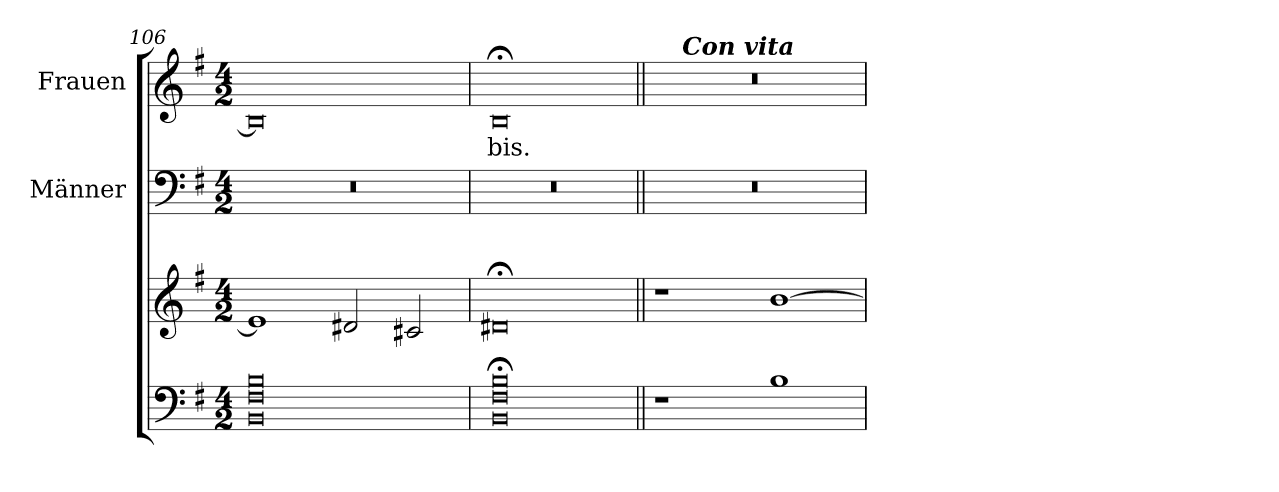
**kern	**kern	**kern	**kern	**text
*part3	*part3	*part2	*part1	*part1
*staff4	*staff3	*staff2	*staff1	*staff1
*	*	*I"Männer	*I"Frauen	*
*clefF4	*clefG2	*clefF4	*clefG2	*
*k[f#]	*k[f#]	*k[f#]	*k[f#]	*
*G:	*G:	*G:	*G:	*
*M4/2	*M4/2	*M4/2	*M4/2	*
=106	=106	=106	=106	=106
0BB 0F# 0B	1e]	0r	0B]	.
.	2d#X</	.	.	.
.	2c#X</	.	.	.
=107	=107	=107	=107	=107
!	!	!	!	!LO:LY:b
0BB;< 0F#;< 0B;<	0d#X;<	0r	0B;<	-bis.
=108||	=108||	=108||	=108||	=108||
*	*	*	*^	*
1r	1r	0r	0r	8ryy	.
!	!	!	!	!LO:TX:a:Bi:t=Con vita	!
.	.	.	.	1...ryy	.
1B	[1b	.	.	.	.
*	*	*	*v	*v	*
=	=	=	=	=
*-	*-	*-	*-	*-
